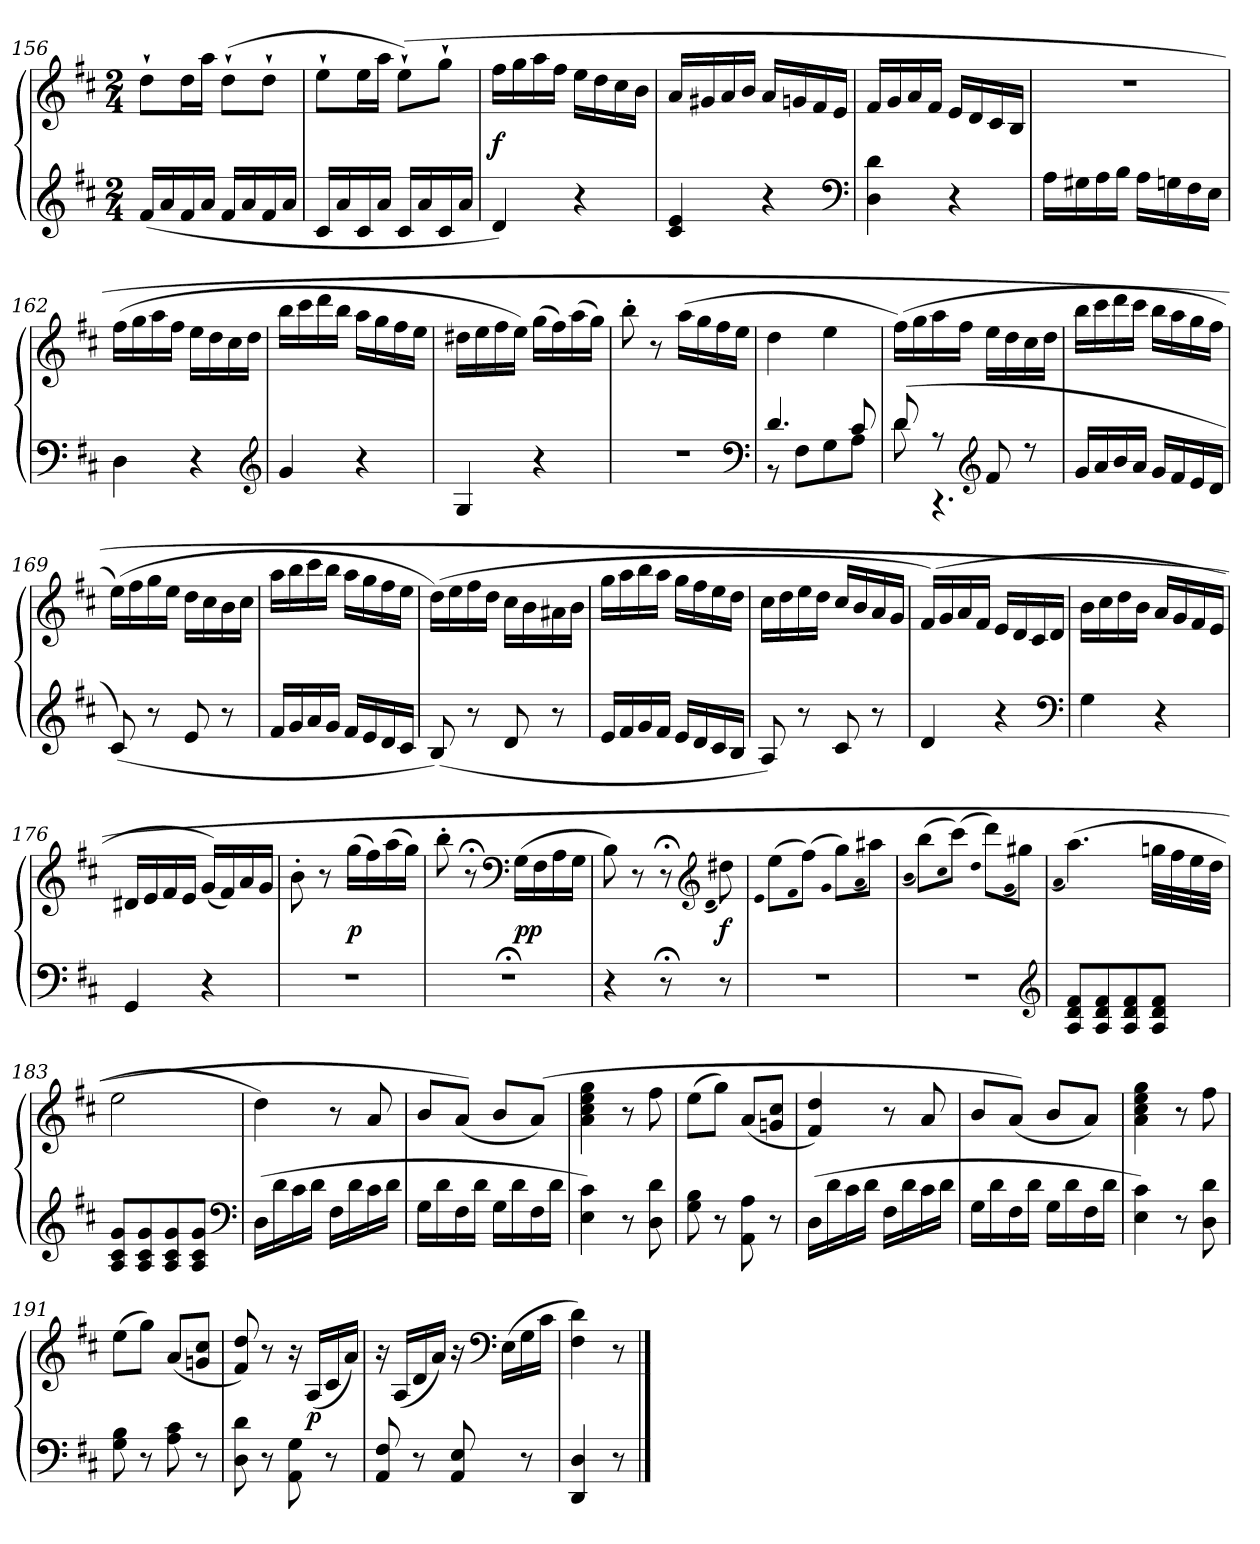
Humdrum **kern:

**kern	**kern	**dynam
*part1	*part1	*part1
*staff2	*staff1	*staff1/2
*clefG2	*clefG2	*
*k[f#c#]	*k[f#c#]	*
*D:	*D:	*
*M2/4	*M2/4	*
=156	=156	=156
(16f#/LL	8dd`\L	.
16a/	.	.
16f#/	16dd\L	.
16a/JJ	16aa\JJ	.
16f#/LL	(8dd`\L	.
16a/	.	.
16f#/	8dd`\J	.
16a/JJ	.	.
=157	=157	=157
16c#/LL	8ee`\L	.
16a/	.	.
16c#/	16ee\L	.
16a/JJ	16aa\JJ	.
16c#/LL	(8ee`\L)	.
16a/	.	.
16c#/	8gg`\J	.
16a/JJ	.	.
=158	=158	=158
4d/)	16ff#\LL	f
.	16gg\	.
.	16aa\	.
.	16ff#\JJ	.
4r	16ee\LL	.
.	16dd\	.
.	16cc#\	.
.	16b\JJ	.
=159	=159	=159
4c#/ 4e/	16a/LL	.
.	16g#X/	.
.	16a/	.
.	16b/JJ	.
4r	16a/LL	.
.	16gn/	.
.	16f#/	.
.	16e/JJ	.
*clefF4	*	*
=160	=160	=160
4D\ 4d\	16f#/LL	.
.	16g/	.
.	16a/	.
.	16f#/JJ	.
4r	16e/LL	.
.	16d/	.
.	16c#/	.
.	16B/JJ	.
=161	=161	=161
16A\LL	2r	.
16G#X\	.	.
16A\	.	.
16B\JJ	.	.
16A\LL	.	.
16Gn\	.	.
16F#\	.	.
16E\JJ	.	.
=162	=162	=162
4D\	(16ff#\LL	.
.	16gg\	.
.	16aa\	.
.	16ff#\JJ	.
4r	16ee\LL	.
.	16dd\	.
.	16cc#\	.
.	16dd\JJ	.
*clefG2	*	*
=163	=163	=163
4g/	16bb\LL	.
.	16ccc#\	.
.	16ddd\	.
.	16bb\JJ	.
4r	16aa\LL	.
.	16gg\	.
.	16ff#\	.
.	16ee\JJ	.
=164	=164	=164
4G/	16dd#X\LL	.
.	16ee\	.
.	16ff#\	.
.	16ee\JJ)	.
4r	(16gg\LL	.
.	16ff#\)	.
.	(16aa\	.
.	16gg\JJ)	.
=165	=165	=165
2r	8bb'\	.
.	8r	.
.	(16aa\LL	.
.	16gg\	.
.	16ff#\	.
.	16ee\JJ	.
*clefF4	*	*
=166	=166	=166
*^	*	*
4.d/	8r	4dd\	.
.	8F#\L	.	.
.	8G\	4ee\	.
8c#/	8A\J	.	.
=167	=167	=167	=167
(8d/	8d\	(16ff#\LL)	.
.	.	16gg\	.
8r	4.r	16aa\	.
.	.	16ff#\JJ	.
*clefG2	*	*	*
8f#/	.	16ee\LL	.
.	.	16dd\	.
8r	.	16cc#\	.
.	.	16dd\JJ	.
*v	*v	*	*
=168	=168	=168
16g/LL	16bb\LL	.
16a/	16ccc#\	.
16b/	16ddd\	.
16a/JJ	16ccc#\JJ	.
16g/LL	16bb\LL	.
16f#/	16aa\	.
16e/	16gg\	.
16d/JJ	16ff#\JJ	.
=169	=169	=169
(8c#/)	(16ee\LL)	.
.	16ff#\	.
8r	16gg\	.
.	16ee\JJ	.
8e/	16dd\LL	.
.	16cc#\	.
8r	16b\	.
.	16cc#\JJ	.
=170	=170	=170
16f#/LL	16aa\LL	.
16g/	16bb\	.
16a/	16ccc#\	.
16g/JJ	16bb\JJ	.
16f#/LL	16aa\LL	.
16e/	16gg\	.
16d/	16ff#\	.
16c#/JJ	16ee\JJ	.
=171	=171	=171
(8B/)	(16dd\LL)	.
.	16ee\	.
8r	16ff#\	.
.	16dd\JJ	.
8d/	16cc#\LL	.
.	16b\	.
8r	16a#X\	.
.	16b\JJ	.
=172	=172	=172
16e/LL	16gg\LL	.
16f#/	16aa\	.
16g/	16bb\	.
16f#/JJ	16aa\JJ	.
16e/LL	16gg\LL	.
16d/	16ff#\	.
16c#/	16ee\	.
16B/JJ	16dd\JJ	.
=173	=173	=173
8A/)	16cc#\LL	.
.	16dd\	.
8r	16ee\	.
.	16dd\JJ	.
8c#/	16cc#/LL	.
.	16b/	.
8r	16a/	.
.	16g/JJ	.
=174	=174	=174
4d/	(16f#/LL)	.
.	16g/	.
.	16a/	.
.	16f#/JJ	.
4r	16e/LL	.
.	16d/	.
.	16c#/	.
.	16d/JJ	.
*clefF4	*	*
=175	=175	=175
4G\	16b\LL	.
.	16cc#\	.
.	16dd\	.
.	16b\JJ	.
4r	16a/LL	.
.	16g/	.
.	16f#/	.
.	16e/JJ	.
=176	=176	=176
4GG/	16d#X/LL	.
.	16e/	.
.	16f#/	.
.	16e/JJ	.
4r	(16g/LL)	.
.	16f#/)	.
.	16a/	.
.	16g/JJ	.
=177	=177	=177
2r	8b'\	.
.	8r	.
.	(16gg\LL	p
.	16ff#\)	.
.	(16aa\	.
.	16gg\JJ)	.
=178	=178	=178
2r;<	8bb'\	.
.	8r;<	.
*	*clefF4	*
.	(16G\LL	pp
.	16F#\	.
.	16A\	.
.	16G\JJ	.
=179	=179	=179
4r	8B\)	.
.	8r	.
8r;<	8r;<	.
*	*clefG2	*
.	(qd	.
8r	8dd#X\)	f
=180	=180	=180
.	qe	.
2r	(8ee\L	.
.	qf#	.
.	(8ff#\J)	.
.	qg	.
.	8gg\L)	.
.	(qa	.
.	8aa#X\J)	.
=181	=181	=181
.	(qb	.
2r	(8bb\L)	.
.	qcc#	.
.	(8ccc#\J)	.
.	qdd	.
.	8ddd\L)	.
.	(qg	.
.	8gg#X\J)	.
*clefG2	*	*
=182	=182	=182
.	(qa	.
8A/ 8d/ 8f#/L	(4.aa\)	.
8A/ 8d/ 8f#/	.	.
8A/ 8d/ 8f#/	.	.
8A/ 8d/ 8f#/J	32ggn\LLL	.
.	32ff#\	.
.	32ee\	.
.	32dd\JJJ	.
=183	=183	=183
8A/ 8c#/ 8g/L	2ee\	.
8A/ 8c#/ 8g/	.	.
8A/ 8c#/ 8g/	.	.
8A/ 8c#/ 8g/J	.	.
*clefF4	*	*
=184	=184	=184
(16D\LL	4dd\)	.
16d\	.	.
16c#\	.	.
16d\JJ	.	.
16F#\LL	8r	.
16d\	.	.
16c#\	8a/	.
16d\JJ	.	.
=185	=185	=185
16G\LL	8b/L	.
16d\	.	.
16F#\	(8a/J)	.
16d\JJ	.	.
16G\LL	8b/L	.
16d\	.	.
16F#\	(8a/J)	.
16d\JJ	.	.
=186	=186	=186
4E\ 4c#\)	4a\ 4cc#\ 4ee\ 4gg\	.
8r	8r	.
8D\ 8d\	8ff#\	.
=187	=187	=187
8G\ 8B\	(8ee\L	.
8r	8gg\J)	.
8AA\ 8A\	(8a/L	.
8r	8gn/ 8cc#/J	.
=188	=188	=188
(16D\LL	4f#/ 4dd/)	.
16d\	.	.
16c#\	.	.
16d\JJ	.	.
16F#\LL	8r	.
16d\	.	.
16c#\	8a/	.
16d\JJ	.	.
=189	=189	=189
16G\LL	8b/L	.
16d\	.	.
16F#\	(8a/J)	.
16d\JJ	.	.
16G\LL	8b/L	.
16d\	.	.
16F#\	8a/J)	.
16d\JJ	.	.
=190	=190	=190
4E\ 4c#\)	4a\ 4cc#\ 4ee\ 4gg\	.
8r	8r	.
8D\ 8d\	8ff#\	.
=191	=191	=191
8G\ 8B\	(8ee\L	.
8r	8gg\J)	.
8A\ 8c#\	(8a/L	.
8r	8gn/ 8cc#/J	.
=192	=192	=192
8D\ 8d\	8f#/ 8dd/)	.
8r	8r	.
8AA\ 8G\	16r	.
.	(16A/LL	p
8r	16c#/	.
.	16a/JJ)	.
=193	=193	=193
8AA/ 8F#/	16r	.
.	(16A/LL	.
8r	16d/	.
.	16a/JJ)	.
8AA/ 8E/	16r	.
*	*clefF4	*
.	(16E\LL	.
8r	16G\	.
.	16c#\JJ	.
=194	=194	=194
4DD/ 4D/	4F#\ 4d\)	.
8r	8r	.
==	==	==
*-	*-	*-
